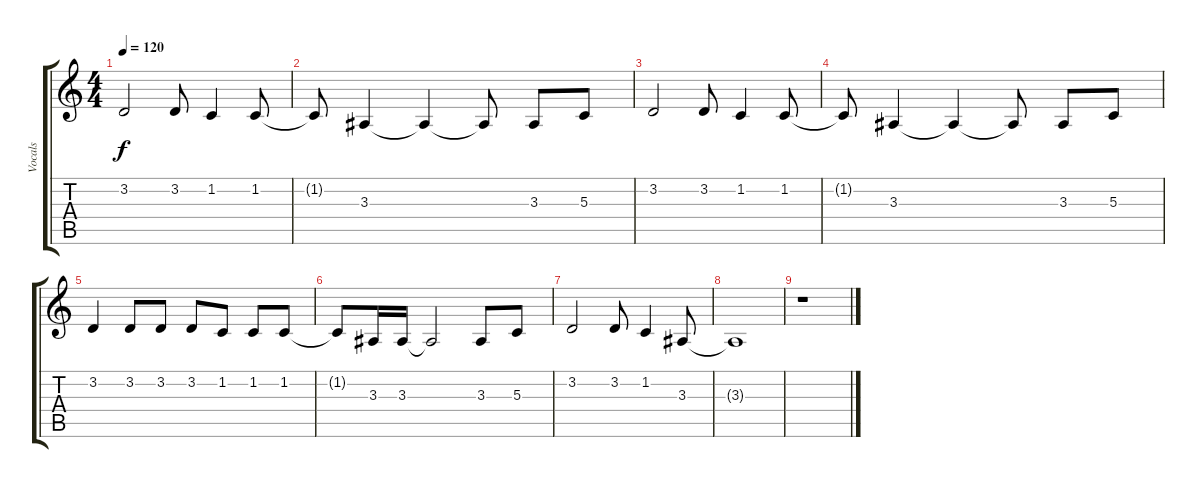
\track ("Vocals" "Vocals") {instrument lead8bassandlead}
\staff {score tabs}
\tuning (E4 B3 G3 D3 A2 E2) {hide}
\ts (4 4)
\tempo 120
\clef g2
\ks c
3.2.2{dy f} 3.2.8 1.2.4 1.2.8 |
1.2{t}.8 3.3.4 3.3{t}.4 3.3{t}.8 3.3.8 5.3.8 |
3.2.2 3.2.8 1.2.4 1.2.8 |
1.2{t}.8 3.3.4 3.3{t}.4 3.3{t}.8 3.3.8 5.3.8 |
3.2.4 3.2.8 3.2.8 3.2.8 1.2.8 1.2.8 1.2.8 |
1.2{t}.8 3.3.16 3.3.16 3.3{t}.2 3.3.8 5.3.8 |
3.2.2 3.2.8 1.2.4 3.3.8 |
3.3{t}.1 |
r.1
